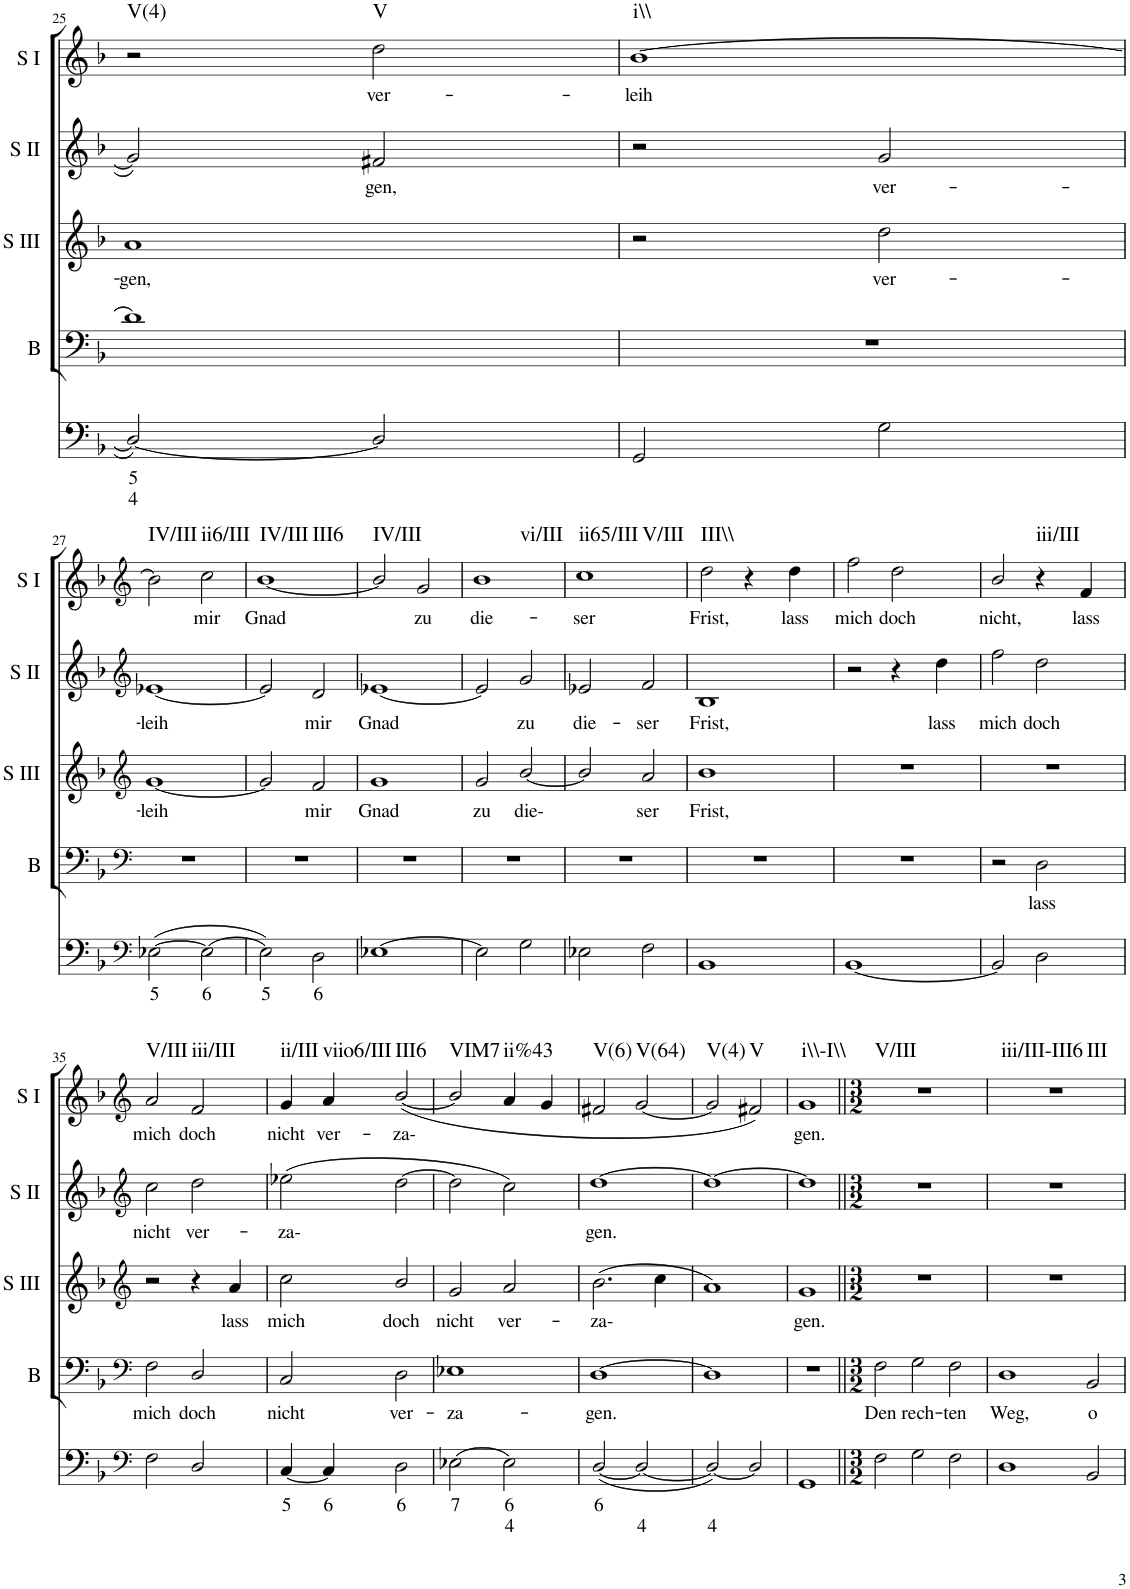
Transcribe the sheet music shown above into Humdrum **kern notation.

**kern	**text	**text	**kern	**text	**kern	**text	**kern	**text	**kern	**text	**harte
*part5	*part5	*part5	*part4	*part4	*part3	*part3	*part2	*part2	*part1	*part1	*part1
*staff5	*staff5	*staff5	*staff4	*staff4	*staff3	*staff3	*staff2	*staff2	*staff1	*staff1	*
*I"Continuo	*	*	*I"Bass	*	*I"Soprano III	*	*I"Soprano II	*	*I"Soprano I	*	*
*	*	*	*I'B	*	*I'S III	*	*I'S II	*	*I'S I	*	*
!!LO:PB:g=z
*clefF4	*	*	*clefF4	*	*clefG2	*	*clefG2	*	*clefG2	*	*
*k[b-]	*	*	*k[b-]	*	*k[b-]	*	*k[b-]	*	*k[b-]	*	*
*M4/4	*	*	*M4/4	*	*M4/4	*	*M4/4	*	*M4/4	*	*
=25	=25	=25	=25	=25	=25	=25	=25	=25	=25	=25	=25
!	!LO:LY:b	!LO:LY:b	!	!	!	!LO:LY:b	!	!	!	!	!LO:H:kt=V(4)
2D/_	5	4	1d]	.	1a	gen,	2g/]	.	2r	.	N
!	!	!	!	!	!	!	!	!LO:LY:b	!	!LO:LY:b	!LO:H:kt=V
2D/]	.	.	.	.	.	.	2f#X/	gen,	2dd\	ver-	N
=26	=26	=26	=26	=26	=26	=26	=26	=26	=26	=26	=26
!	!	!	!	!	!	!	!	!	!	!LO:LY:b	!LO:H:kt=i\\
2GG/	.	.	1r	.	2r	.	2r	.	[1b-	leih	N
!	!	!	!	!	!	!LO:LY:b	!	!LO:LY:b	!	!	!
2G\	.	.	.	.	2dd\	ver-	2g/	ver-	.	.	.
!!LO:LB:g=z
=27	=27	=27	=27	=27	=27	=27	=27	=27	=27	=27	=27
*clefF4	*	*	*clefF4	*	*clefG2	*	*clefG2	*	*clefG2	*	*
!	!LO:LY:b	!	!	!	!	!LO:LY:b	!	!LO:LY:b	!	!	!LO:H:kt=IV/III
([2E-X\	5	.	1r	.	[1g	leih	[1e-X	leih	2b-\]	.	N
!	!LO:LY:b	!	!	!	!	!	!	!	!	!LO:LY:b	!LO:H:kt=ii6/III
2E-\_	6	.	.	.	.	.	.	.	2cc\	mir	N
=28	=28	=28	=28	=28	=28	=28	=28	=28	=28	=28	=28
!	!LO:LY:b	!	!	!	!	!	!	!	!	!LO:LY:b	!LO:H:n=1:kt=IV/III
!	!	!	!	!	!	!	!	!	!	!	!LO:H:n=2:kt=III6
2E-\])	5	.	1r	.	2g/]	.	2e-/]	.	[1b-	Gnad	N N
!	!LO:LY:b	!	!	!	!	!LO:LY:b	!	!LO:LY:b	!	!	!
2D\	6	.	.	.	2f/	mir	2d/	mir	.	.	.
=29	=29	=29	=29	=29	=29	=29	=29	=29	=29	=29	=29
!	!	!	!	!	!	!LO:LY:b	!	!LO:LY:b	!	!	!LO:H:kt=IV/III
[1E-X	.	.	1r	.	1g	Gnad	[1e-X	Gnad	2b-/]	.	N
!	!	!	!	!	!	!	!	!	!	!LO:LY:b	!
.	.	.	.	.	.	.	.	.	2g/	zu	.
=30	=30	=30	=30	=30	=30	=30	=30	=30	=30	=30	=30
!	!	!	!	!	!	!LO:LY:b	!	!	!	!LO:LY:b	!LO:H:kt=vi/III
2E-\]	.	.	1r	.	2g/	zu	2e-/]	.	1b-	die-	N
!	!	!	!	!	!	!LO:LY:b	!	!LO:LY:b	!	!	!
2G\	.	.	.	.	[2b-/	die-	2g/	zu	.	.	.
=31	=31	=31	=31	=31	=31	=31	=31	=31	=31	=31	=31
!	!	!	!	!	!	!	!	!LO:LY:b	!	!LO:LY:b	!LO:H:n=1:kt=ii65/III
!	!	!	!	!	!	!	!	!	!	!	!LO:H:n=2:kt=V/III
2E-X\	.	.	1r	.	2b-/]	.	2e-X/	die-	1cc	ser	N N
!	!	!	!	!	!	!LO:LY:b	!	!LO:LY:b	!	!	!
2F\	.	.	.	.	2a/	ser	2f/	ser	.	.	.
=32	=32	=32	=32	=32	=32	=32	=32	=32	=32	=32	=32
!	!	!	!	!	!	!LO:LY:b	!	!LO:LY:b	!	!LO:LY:b	!LO:H:kt=III\\
1BB-	.	.	1r	.	1b-	Frist,	1B-	Frist,	2dd\	Frist,	N
.	.	.	.	.	.	.	.	.	4r	.	.
!	!	!	!	!	!	!	!	!	!	!LO:LY:b	!
.	.	.	.	.	.	.	.	.	4dd\	lass	.
=33	=33	=33	=33	=33	=33	=33	=33	=33	=33	=33	=33
!	!	!	!	!	!	!	!	!	!	!LO:LY:b	!
[1BB-	.	.	1r	.	1r	.	2r	.	2ff\	mich	.
!	!	!	!	!	!	!	!	!	!	!LO:LY:b	!
.	.	.	.	.	.	.	4r	.	2dd\	doch	.
!	!	!	!	!	!	!	!	!LO:LY:b	!	!	!
.	.	.	.	.	.	.	4dd\	lass	.	.	.
=34	=34	=34	=34	=34	=34	=34	=34	=34	=34	=34	=34
!	!	!	!	!	!	!	!	!LO:LY:b	!	!LO:LY:b	!
2BB-/]	.	.	2r	.	1r	.	2ff\	mich	2b-/	nicht,	.
!	!	!	!	!LO:LY:b	!	!	!	!LO:LY:b	!	!	!LO:H:kt=iii/III
2D\	.	.	2D\	lass	.	.	2dd\	doch	4r	.	N
!	!	!	!	!	!	!	!	!	!	!LO:LY:b	!
.	.	.	.	.	.	.	.	.	4f/	lass	.
!!LO:LB:g=z
=35	=35	=35	=35	=35	=35	=35	=35	=35	=35	=35	=35
*clefF4	*	*	*clefF4	*	*clefG2	*	*clefG2	*	*clefG2	*	*
!	!	!	!	!LO:LY:b	!	!	!	!LO:LY:b	!	!LO:LY:b	!LO:H:kt=V/III
2F\	.	.	2F\	mich	2r	.	2cc\	nicht	2a/	mich	N
!	!	!	!	!LO:LY:b	!	!	!	!LO:LY:b	!	!LO:LY:b	!LO:H:kt=iii/III
2D/	.	.	2D/	doch	4r	.	2dd\	ver-	2f/	doch	N
!	!	!	!	!	!	!LO:LY:b	!	!	!	!	!
.	.	.	.	.	4a/	lass	.	.	.	.	.
=36	=36	=36	=36	=36	=36	=36	=36	=36	=36	=36	=36
!	!LO:LY:b	!	!	!LO:LY:b	!	!LO:LY:b	!	!LO:LY:b	!	!LO:LY:b	!LO:H:kt=ii/III
[4C/	5	.	2C/	nicht	2cc\	mich	(2ee-X\	za-	4g/	nicht	N
!	!LO:LY:b	!	!	!	!	!	!	!	!	!LO:LY:b	!LO:H:kt=viio6/III
4C/]	6	.	.	.	.	.	.	.	4a/	ver-	N
!	!LO:LY:b	!	!	!LO:LY:b	!	!LO:LY:b	!	!	!	!LO:LY:b	!LO:H:kt=III6
2D\	6	.	2D\	ver-	2b-/	doch	[2dd\	.	([2b-/	za-	N
=37	=37	=37	=37	=37	=37	=37	=37	=37	=37	=37	=37
!	!LO:LY:b	!	!	!LO:LY:b	!	!LO:LY:b	!	!	!	!	!LO:H:kt=VIM7
[2E-X\	7	.	1E-X	za-	2g/	nicht	2dd\]	.	2b-/]	.	N
!	!LO:LY:b	!LO:LY:b	!	!	!	!LO:LY:b	!	!	!	!	!LO:H:kt=ii%43
2E-\]	6	4	.	.	2a/	ver-	2cc\)	.	4a/	.	N
.	.	.	.	.	.	.	.	.	4g/	.	.
=38	=38	=38	=38	=38	=38	=38	=38	=38	=38	=38	=38
!	!LO:LY:b	!	!	!LO:LY:b	!	!LO:LY:b	!	!LO:LY:b	!	!	!LO:H:kt=V(6)
([2D/	6	.	[1D	gen.	(2.b-\	za-	[1dd	gen.	2f#X/	.	N
!	!	!LO:LY:b	!	!	!	!	!	!	!	!	!LO:H:kt=V(64)
2D/_	.	4	.	.	.	.	.	.	[2g/	.	N
.	.	.	.	.	4cc\	.	.	.	.	.	.
=39	=39	=39	=39	=39	=39	=39	=39	=39	=39	=39	=39
!	!	!LO:LY:b	!	!	!	!	!	!	!	!	!LO:H:kt=V(4)
2D/_)	.	4	1D]	.	1a)	.	1dd_	.	2g/]	.	N
!	!	!	!	!	!	!	!	!	!	!	!LO:H:kt=V
2D/]	.	.	.	.	.	.	.	.	2f#X/)	.	N
=40	=40	=40	=40	=40	=40	=40	=40	=40	=40	=40	=40
!	!	!	!	!	!	!LO:LY:b	!	!	!	!LO:LY:b	!LO:H:kt=i\\-I\\
1GG	.	.	1r	.	1g	gen.	1dd]	.	1g	gen.	N
=41||	=41||	=41||	=41||	=41||	=41||	=41||	=41||	=41||	=41||	=41||	=41||
*M3/2	*	*	*M3/2	*	*M3/2	*	*M3/2	*	*M3/2	*	*
!	!	!	!	!LO:LY:b	!	!	!	!	!	!	!LO:H:kt=V/III
2F\	.	.	2F\	Den	1.r	.	1.r	.	1.r	.	N
!	!	!	!	!LO:LY:b	!	!	!	!	!	!	!
2G\	.	.	2G\	rech-	.	.	.	.	.	.	.
!	!	!	!	!LO:LY:b	!	!	!	!	!	!	!
2F\	.	.	2F\	ten	.	.	.	.	.	.	.
=42	=42	=42	=42	=42	=42	=42	=42	=42	=42	=42	=42
!	!	!	!	!LO:LY:b	!	!	!	!	!	!	!LO:H:n=1:kt=iii/III-III6
!	!	!	!	!	!	!	!	!	!	!	!LO:H:n=2:kt=III
1D	.	.	1D	Weg,	1.r	.	1.r	.	1.r	.	N N
!	!	!	!	!LO:LY:b	!	!	!	!	!	!	!
2BB-/	.	.	2BB-/	o	.	.	.	.	.	.	.
=	=	=	=	=	=	=	=	=	=	=	=
*-	*-	*-	*-	*-	*-	*-	*-	*-	*-	*-	*-
